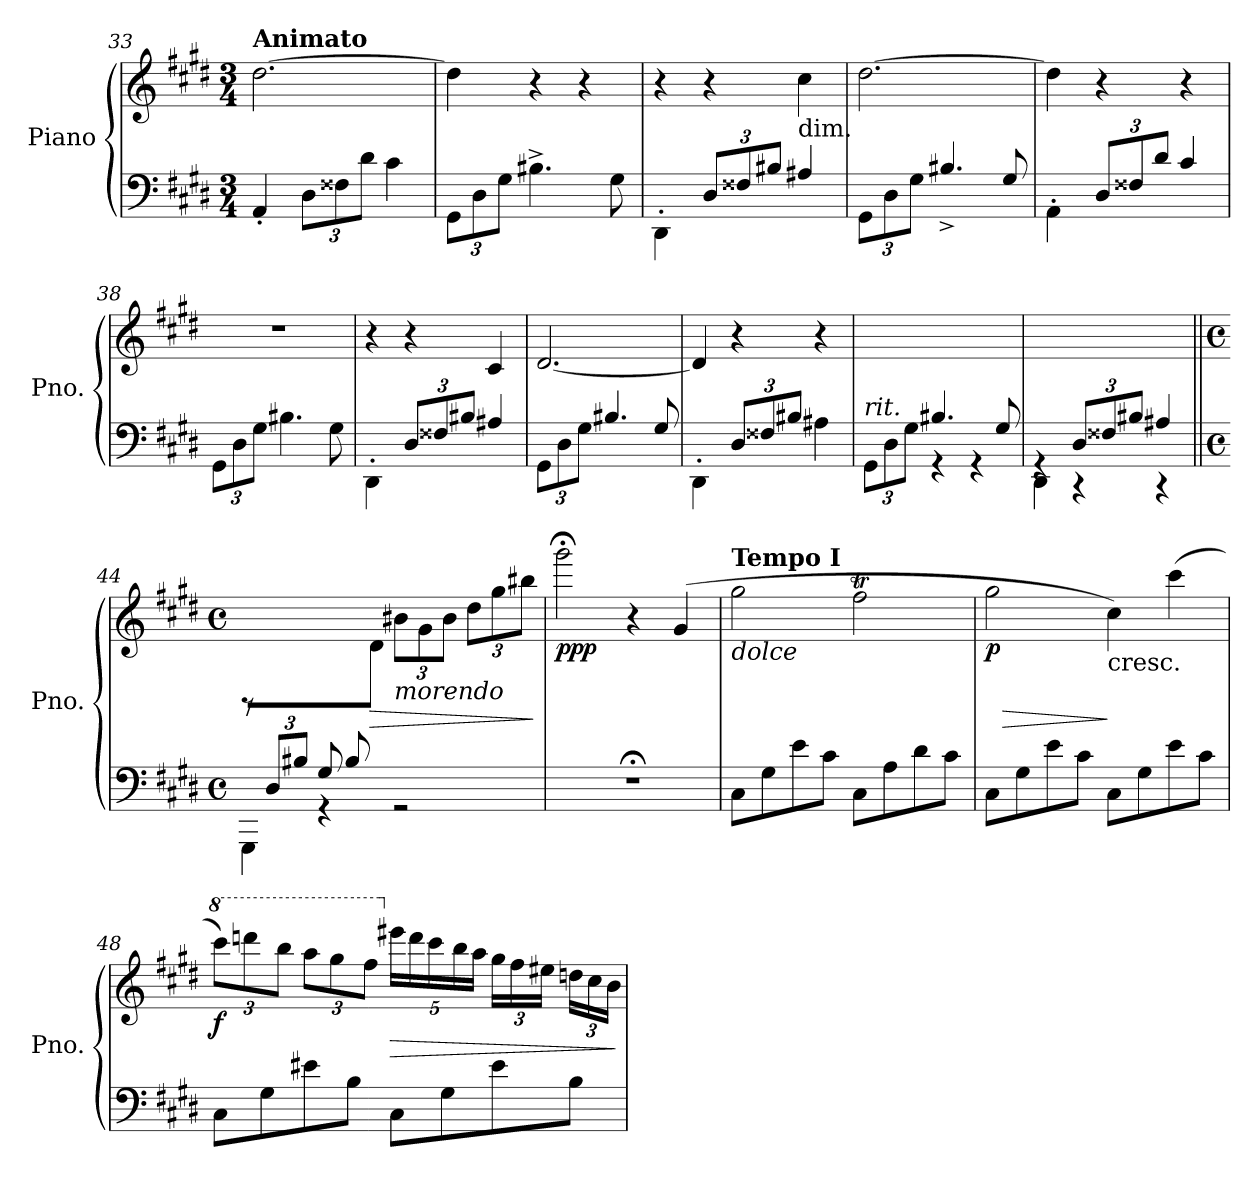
**kern	**kern	**dynam
*part1	*part1	*part1
*staff2	*staff1	*staff1/2
*I"Piano	*	*
*I'Pno.	*	*
!!LO:PB:g=z
*clefF4	*clefG2	*
*k[f#c#g#d#]	*k[f#c#g#d#]	*
*M3/4	*M3/4	*
*MM75	*MM75	*
=33	=33	=33
!	!LO:TX:a:B:t=Animato	!
4AA<'/	[2.dd#\	.
*Xbrackettup	*	*
12D#<\L	.	.
12F##X<\	.	.
12d#<\J	.	.
4c#<\	.	.
=34	=34	=34
12GG#<\L	4dd#\]	.
12D#<\	.	.
12G#<\J	.	.
4.B#X<^\	4r	.
.	4r	.
8G#<\	.	.
=35	=35	=35
4DD#<'\	4r	.
12D#</L	4r	.
12F##X</	.	.
12B#X</J	.	.
!	!LO:TX:b:t=dim.	!
4A#X</	4cc#\	.
=36	=36	=36
12GG#<\L	[2.dd#\	.
12D#<\	.	.
12G#<\J	.	.
4.B#X<^/	.	.
8G#</	.	.
=37	=37	=37
4AA<'\	4dd#\]	.
12D#</L	4r	.
12F##X</	.	.
12d#</J	.	.
4c#</	4r	.
!!LO:LB:g=z
=38	=38	=38
12GG#<\L	2.r	.
12D#<\	.	.
12G#<\J	.	.
4.B#X<\	.	.
8G#<\	.	.
!!LO:LB:g=z
=39	=39	=39
4DD#<'\	4r	.
12D#</L	4r	.
12F##X</	.	.
12B#X</J	.	.
4A#X</	4c#/	.
=40	=40	=40
12GG#<\L	[2.d#/	.
12D#<\	.	.
12G#<\J	.	.
4.B#X</	.	.
8G#</	.	.
=41	=41	=41
4DD#<'\	4d#/]	.
12D#</L	4r	.
12F##X</	.	.
12B#X</J	.	.
4A#X<\	4r	.
=42	=42	=42
*	*MM70	*
*^	*	*
!LO:TX:a:i:t=rit.	!	!	!
12GG#<\L	4ryy	2.ryy	.
12D#<\	.	.	.
12G#<\J	.	.	.
*	*	*MM65	*
4rGG	4.B#X/	.	.
4rGG	.	.	.
.	8G#/	.	.
=43	=43	=43	=43
4DD#<\	4rGG	2.ryy	.
4rCC	12D#/L	.	.
.	12F##X/	.	.
.	12B#X/J	.	.
*	*	*MM60	*
4rCC	4A#X/	.	.
!!LO:LB:g=z
=44||	=44||	=44||	=44||
*M4/4	*	*M4/4	*
*met(c)	*	*met(c)	*
*	*	*Xtuplet	*
12ryy	(>4GGG#\	12rGG	.
12D#/L	.	3ryy	.
12B#X/J	.	.	.
*Xtuplet	*	*	*
12G#/L	4rGG	.	.
12B#/	.	.	.
!	!	!	!LO:HP:b
12%7ryy	.	12d#\J	>
*	*	*tuplet	*
*	*	*Xbrackettup	*
*	*	*MM54	*
!	!	!LO:TX:b:i:t=morendo	!
.	2rGG	12b#X\L	.
.	.	12g#\	.
*	*	*MM53	*
.	.	12b#\J	.
*	*	*MM50	*
.	.	12dd#\L	.
.	.	12gg#\	.
.	.	12bb#X\J	.
*v	*v	*	*
.	.	]
=45	=45	=45
*	*MM45	*
!	!	!LO:DY:b
1r;<	2ggg#;<\)	ppp
.	4r	.
.	(>4g#/	.
=46	=46	=46
!	!LO:TX:b:i:t=dolce	!
!	!LO:TX:a:B:t=Tempo I	!
8C#<\L	2gg#\	.
8G#<\	.	.
8e<\	.	.
8c#<\J	.	.
8C#<\L	2ff#T\	.
8A<\	.	.
8d#<\	.	.
8c#<\J	.	.
=47	=47	=47
!	!	!LO:HP:b
!	!	!LO:DY:n=1:b
8C#<\L	2gg#\	> p
8G#<\	.	.
8e<\	.	.
8c#<\J	.	.
!	!LO:TX:b:t=cresc.	!
8C#<\L	4cc#\)	]
8G#<\	.	.
8e<\	(>4ccc#\	.
8c#<\J	.	.
!!LO:PB:g=z
=48	=48	=48
*	*8va	*
!	!	!LO:DY:b
8C#<\L	12cccc#\L)	f
.	12ddddn\	.
8G#<\	.	.
.	12bbb\J	.
8e#X<\	12aaa\L	.
.	12ggg#\	.
8B<\J	.	.
.	12fff#\J	.
*	*X8va	*
!	!	!LO:HP:b
8C#<\L	20eee#X\LL	>
.	20ddd\	.
.	20ccc#\	.
8G#<\	.	.
.	20bb\	.
.	20aa\JJ	.
8e#<\	24gg#\LL	.
.	24ff#\	.
.	24ee#X\JJ	.
8B<\J	24ddn\LL	.
.	24cc#\	.
.	24b\JJ	.
.	.	]
=	=	=
*-	*-	*-
